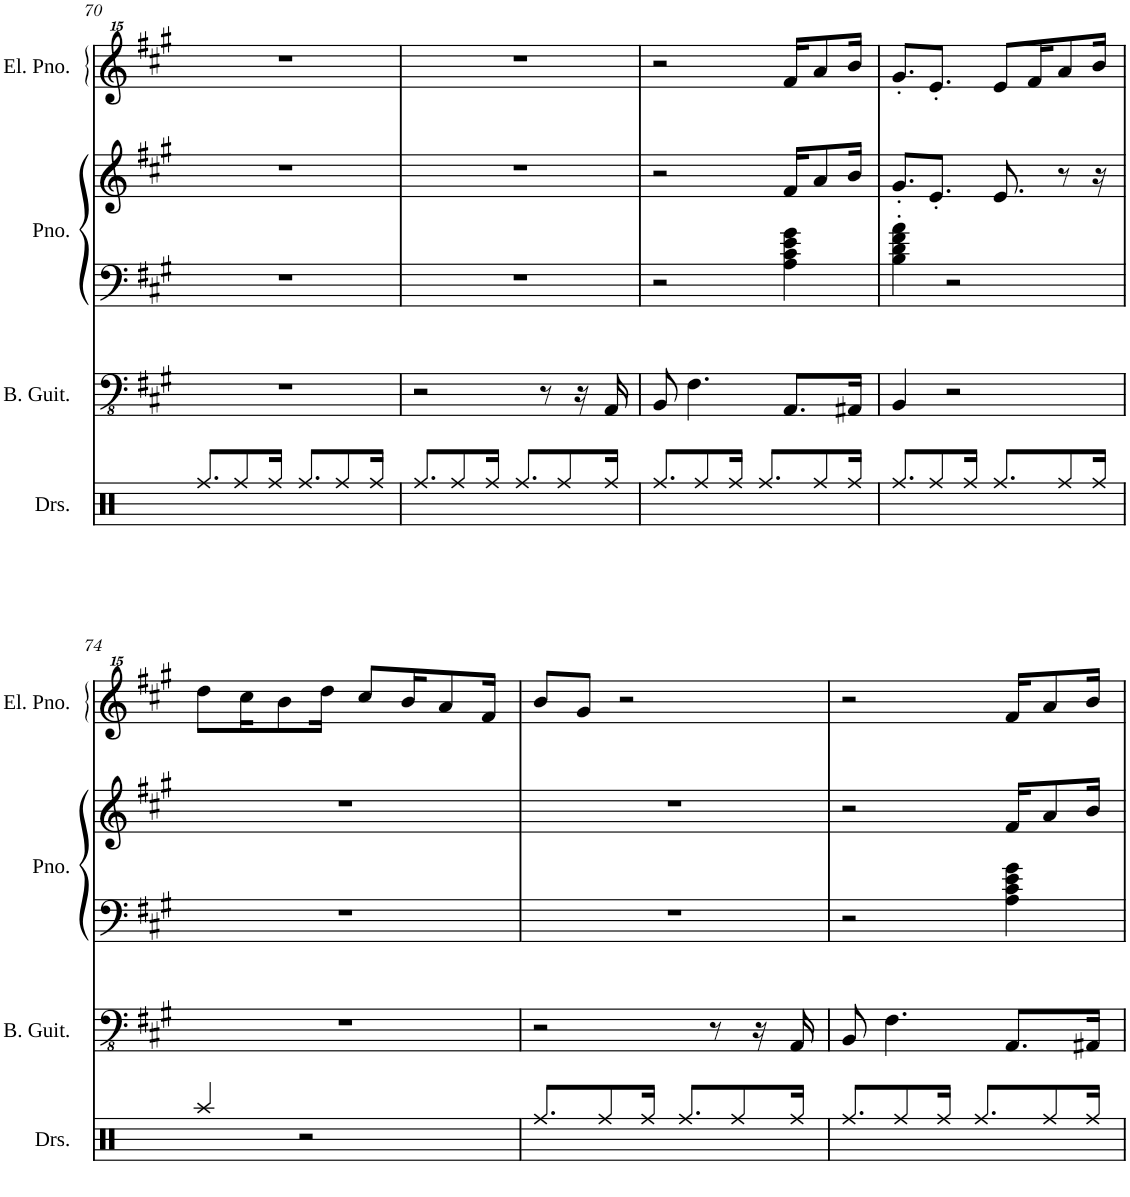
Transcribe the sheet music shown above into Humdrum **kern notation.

**kern	**kern	**kern	**kern	**kern
*part4	*part3	*part2	*part2	*part1
*staff5	*staff4	*staff3	*staff2	*staff1
*I"Drumset	*I"Bass Guitar	*I"Piano	*	*I"Electric Piano
*I'Drs.	*I'B. Guit.	*I'Pno.	*	*I'El. Pno.
!!LO:PB:g=z
*clefX	*clefFv4	*clefF4	*clefG2	*clefG^^2
*	*	*	*	*Trd7c12
*k[]	*k[f#c#g#]	*k[f#c#g#]	*k[f#c#g#]	*k[f#c#g#]
*M6/8	*M6/8	*M6/8	*M6/8	*M6/8
=70	=70	=70	=70	=70
8.Rff/L	2.r	2.r	2.r	2.r
8Rff/	.	.	.	.
16Rff/Jk	.	.	.	.
8.Rff/L	.	.	.	.
8Rff/	.	.	.	.
16Rff/Jk	.	.	.	.
=71	=71	=71	=71	=71
8.Rff/L	2r	2.r	2.r	2.r
8Rff/	.	.	.	.
16Rff/Jk	.	.	.	.
8.Rff/L	.	.	.	.
.	8r	.	.	.
8Rff/	.	.	.	.
.	16r	.	.	.
16Rff/Jk	16AAA/	.	.	.
=72	=72	=72	=72	=72
8.Rff/L	8BBB/	2r	2r	2r
.	4.FF#\	.	.	.
8Rff/	.	.	.	.
16Rff/Jk	.	.	.	.
8.Rff/L	.	.	.	.
.	8.AAA/L	4A\ 4c#\ 4e\ 4g#\	16f#/KL	16fff#/KL
8Rff/	.	.	8a/	8aaa/
16Rff/Jk	16AAA#X/Jk	.	16b/Jk	16bbb/Jk
=73	=73	=73	=73	=73
8.Rff/L	4BBB/	4B\' 4d\' 4f#\' 4a\'	8.g#'/L	8.ggg#'/L
8Rff/	.	.	8.e'/J	8.eee'/J
.	2r	2r	.	.
16Rff/Jk	.	.	.	.
8.Rff/L	.	.	8.e/	8eee/L
.	.	.	.	16fff#/K
8Rff/	.	.	8r	8aaa/
16Rff/Jk	.	.	16r	16bbb/Jk
!!LO:LB:g=z
=74	=74	=74	=74	=74
4Raa/	2.r	2.r	2.r	8dddd\L
.	.	.	.	16cccc#\K
.	.	.	.	8bbb\
2r	.	.	.	.
.	.	.	.	16dddd\Jk
.	.	.	.	8cccc#/L
.	.	.	.	16bbb/K
.	.	.	.	8aaa/
.	.	.	.	16fff#/Jk
=75	=75	=75	=75	=75
8.Rff/L	2r	2.r	2.r	8bbb/L
.	.	.	.	8ggg#/J
8Rff/	.	.	.	.
.	.	.	.	2r
16Rff/Jk	.	.	.	.
8.Rff/L	.	.	.	.
.	8r	.	.	.
8Rff/	.	.	.	.
.	16r	.	.	.
16Rff/Jk	16AAA/	.	.	.
=76	=76	=76	=76	=76
8.Rff/L	8BBB/	2r	2r	2r
.	4.FF#\	.	.	.
8Rff/	.	.	.	.
16Rff/Jk	.	.	.	.
8.Rff/L	.	.	.	.
.	8.AAA/L	4A\ 4c#\ 4e\ 4g#\	16f#/KL	16fff#/KL
8Rff/	.	.	8a/	8aaa/
16Rff/Jk	16AAA#X/Jk	.	16b/Jk	16bbb/Jk
=	=	=	=	=
*-	*-	*-	*-	*-
